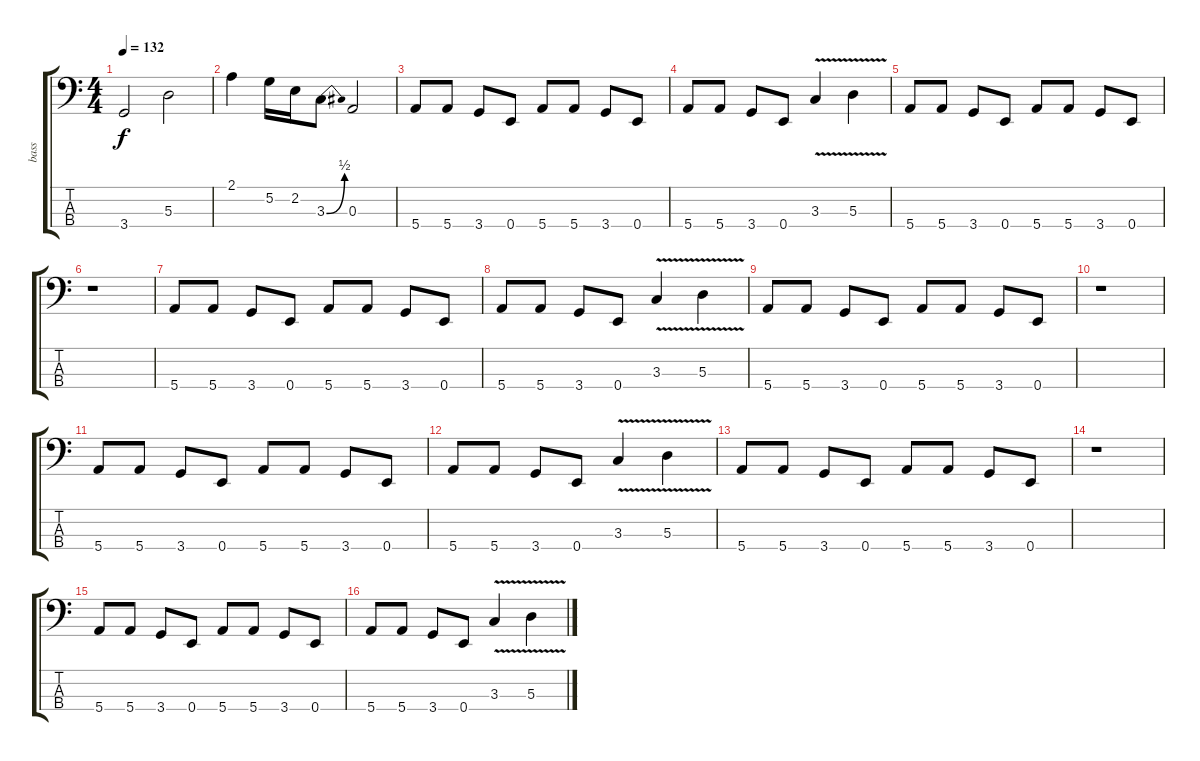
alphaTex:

\track ("bass" "bass") {instrument slapbass1}
\staff {score tabs}
\tuning (G2 D2 A1 E1) {hide}
\ts (4 4)
\tempo 132
\clef f4
\ks c
3.4.2{dy f} 5.3.2 |
2.1.4 5.2.16 2.2.16 3.3{be (bend 0 0 60 2)}.8 0.3.2 |
5.4.8 5.4.8 3.4.8 0.4.8 5.4.8 5.4.8 3.4.8 0.4.8 |
5.4.8 5.4.8 3.4.8 0.4.8 3.3{v}.4 5.3{v}.4 |
5.4.8 5.4.8 3.4.8 0.4.8 5.4.8 5.4.8 3.4.8 0.4.8 |
r.1 |
5.4.8 5.4.8 3.4.8 0.4.8 5.4.8 5.4.8 3.4.8 0.4.8 |
5.4.8 5.4.8 3.4.8 0.4.8 3.3{v}.4 5.3{v}.4 |
5.4.8 5.4.8 3.4.8 0.4.8 5.4.8 5.4.8 3.4.8 0.4.8 |
r.1 |
5.4.8 5.4.8 3.4.8 0.4.8 5.4.8 5.4.8 3.4.8 0.4.8 |
5.4.8 5.4.8 3.4.8 0.4.8 3.3{v}.4 5.3{v}.4 |
5.4.8 5.4.8 3.4.8 0.4.8 5.4.8 5.4.8 3.4.8 0.4.8 |
r.1 |
5.4.8 5.4.8 3.4.8 0.4.8 5.4.8 5.4.8 3.4.8 0.4.8 |
5.4.8 5.4.8 3.4.8 0.4.8 3.3{v}.4 5.3{v}.4
